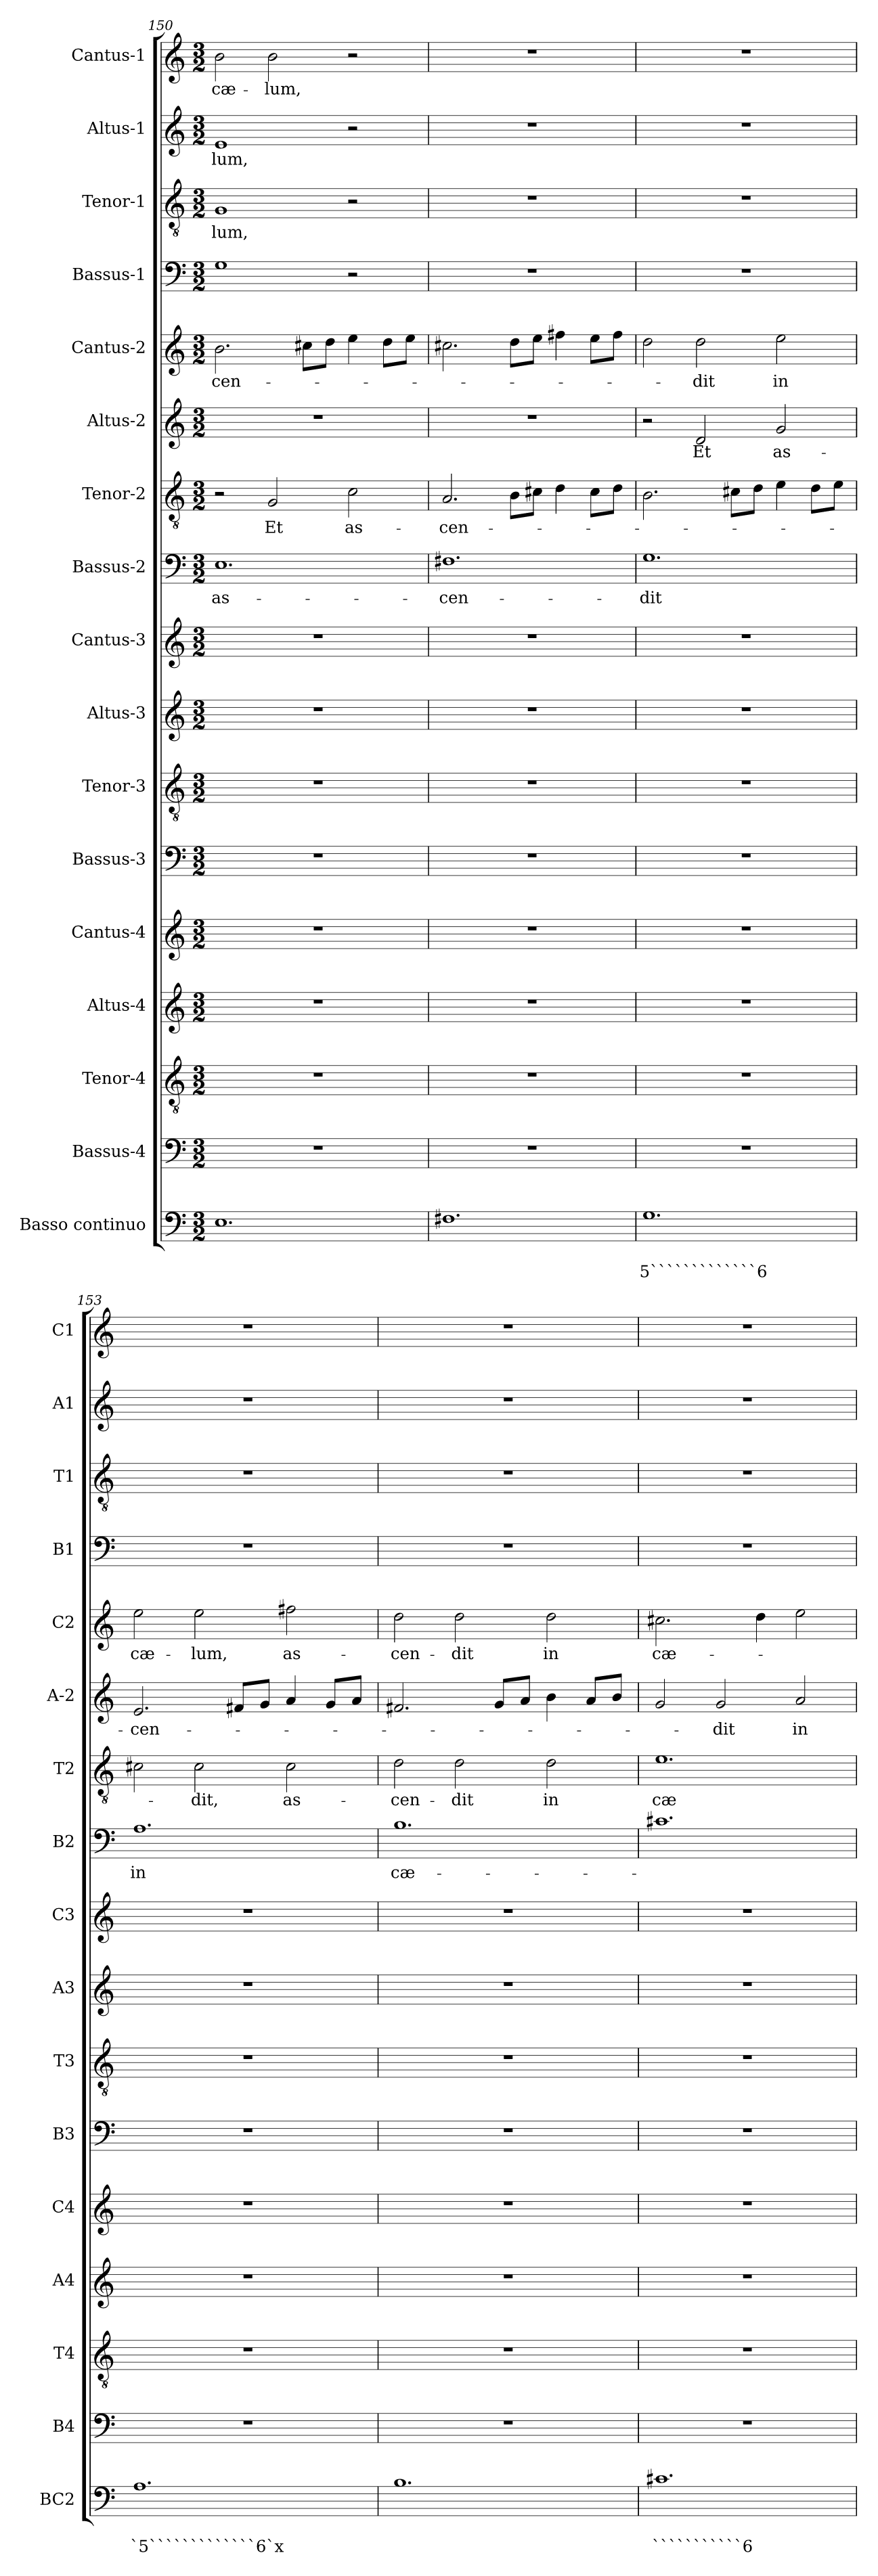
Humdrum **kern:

**kern	**text	**text	**kern	**kern	**kern	**kern	**kern	**kern	**kern	**kern	**kern	**text	**kern	**text	**kern	**text	**kern	**text	**kern	**kern	**text	**kern	**text	**kern	**text
*part17	*part17	*part17	*part16	*part15	*part14	*part13	*part12	*part11	*part10	*part9	*part8	*part8	*part7	*part7	*part6	*part6	*part5	*part5	*part4	*part3	*part3	*part2	*part2	*part1	*part1
*staff17	*staff17	*staff17	*staff16	*staff15	*staff14	*staff13	*staff12	*staff11	*staff10	*staff9	*staff8	*staff8	*staff7	*staff7	*staff6	*staff6	*staff5	*staff5	*staff4	*staff3	*staff3	*staff2	*staff2	*staff1	*staff1
*I"Basso continuo	*	*	*I"Bassus-4	*I"Tenor-4	*I"Altus-4	*I"Cantus-4	*I"Bassus-3	*I"Tenor-3	*I"Altus-3	*I"Cantus-3	*I"Bassus-2	*	*I"Tenor-2	*	*I"Altus-2	*	*I"Cantus-2	*	*I"Bassus-1	*I"Tenor-1	*	*I"Altus-1	*	*I"Cantus-1	*
*I'BC2	*	*	*I'B4	*I'T4	*I'A4	*I'C4	*I'B3	*I'T3	*I'A3	*I'C3	*I'B2	*	*I'T2	*	*I'A-2	*	*I'C2	*	*I'B1	*I'T1	*	*I'A1	*	*I'C1	*
!!LO:PB:g=z
*clefF4	*	*	*clefF4	*clefGv2	*clefG2	*clefG2	*clefF4	*clefGv2	*clefG2	*clefG2	*clefF4	*	*clefGv2	*	*clefG2	*	*clefG2	*	*clefF4	*clefGv2	*	*clefG2	*	*clefG2	*
*k[]	*	*	*k[]	*k[]	*k[]	*k[]	*k[]	*k[]	*k[]	*k[]	*k[]	*	*k[]	*	*k[]	*	*k[]	*	*k[]	*k[]	*	*k[]	*	*k[]	*
*C:	*	*	*C:	*C:	*C:	*C:	*C:	*C:	*C:	*C:	*C:	*	*C:	*	*C:	*	*C:	*	*C:	*C:	*	*C:	*	*C:	*
*M3/2	*	*	*M3/2	*M3/2	*M3/2	*M3/2	*M3/2	*M3/2	*M3/2	*M3/2	*M3/2	*	*M3/2	*	*M3/2	*	*M3/2	*	*M3/2	*M3/2	*	*M3/2	*	*M3/2	*
=150	=150	=150	=150	=150	=150	=150	=150	=150	=150	=150	=150	=150	=150	=150	=150	=150	=150	=150	=150	=150	=150	=150	=150	=150	=150
!	!	!	!	!	!	!	!	!	!	!	!	!LO:LY:b	!	!	!	!	!	!LO:LY:b	!	!	!LO:LY:b	!	!LO:LY:b	!	!LO:LY:b
1.E	.	.	1.r	1.r	1.r	1.r	1.r	1.r	1.r	1.r	1.E	as-	2r	.	1.r	.	2.b\	-cen-	1G	1G	-lum,	1e	-lum,	2b\	cæ-
!	!	!	!	!	!	!	!	!	!	!	!	!	!	!LO:LY:b	!	!	!	!	!	!	!	!	!	!	!LO:LY:b
.	.	.	.	.	.	.	.	.	.	.	.	.	2G/	Et	.	.	.	.	.	.	.	.	.	2b\	-lum,
.	.	.	.	.	.	.	.	.	.	.	.	.	.	.	.	.	8cc#X\L	.	.	.	.	.	.	.	.
.	.	.	.	.	.	.	.	.	.	.	.	.	.	.	.	.	8dd\J	.	.	.	.	.	.	.	.
!	!	!	!	!	!	!	!	!	!	!	!	!	!	!LO:LY:b	!	!	!	!	!	!	!	!	!	!	!
.	.	.	.	.	.	.	.	.	.	.	.	.	2c\	as-	.	.	4ee\	.	2r	2r	.	2r	.	2r	.
.	.	.	.	.	.	.	.	.	.	.	.	.	.	.	.	.	8dd\L	.	.	.	.	.	.	.	.
.	.	.	.	.	.	.	.	.	.	.	.	.	.	.	.	.	8ee\J	.	.	.	.	.	.	.	.
=151	=151	=151	=151	=151	=151	=151	=151	=151	=151	=151	=151	=151	=151	=151	=151	=151	=151	=151	=151	=151	=151	=151	=151	=151	=151
!	!	!	!	!	!	!	!	!	!	!	!	!LO:LY:b	!	!LO:LY:b	!	!	!	!	!	!	!	!	!	!	!
1.F#X	.	.	1.r	1.r	1.r	1.r	1.r	1.r	1.r	1.r	1.F#X	-cen-	2.A/	-cen-	1.r	.	2.cc#X\	.	1.r	1.r	.	1.r	.	1.r	.
.	.	.	.	.	.	.	.	.	.	.	.	.	8B\L	.	.	.	8dd\L	.	.	.	.	.	.	.	.
.	.	.	.	.	.	.	.	.	.	.	.	.	8c#X\J	.	.	.	8ee\J	.	.	.	.	.	.	.	.
.	.	.	.	.	.	.	.	.	.	.	.	.	4d\	.	.	.	4ff#X\	.	.	.	.	.	.	.	.
.	.	.	.	.	.	.	.	.	.	.	.	.	8c#\L	.	.	.	8ee\L	.	.	.	.	.	.	.	.
.	.	.	.	.	.	.	.	.	.	.	.	.	8d\J	.	.	.	8ff#\J	.	.	.	.	.	.	.	.
=152	=152	=152	=152	=152	=152	=152	=152	=152	=152	=152	=152	=152	=152	=152	=152	=152	=152	=152	=152	=152	=152	=152	=152	=152	=152
!	!	!LO:LY:b	!	!	!	!	!	!	!	!	!	!LO:LY:b	!	!	!	!	!	!	!	!	!	!	!	!	!
1.G	.	5`````````````6	1.r	1.r	1.r	1.r	1.r	1.r	1.r	1.r	1.G	-dit	2.B\	.	2r	.	2dd\	.	1.r	1.r	.	1.r	.	1.r	.
!	!	!	!	!	!	!	!	!	!	!	!	!	!	!	!	!LO:LY:b	!	!LO:LY:b	!	!	!	!	!	!	!
.	.	.	.	.	.	.	.	.	.	.	.	.	.	.	2d/	Et	2dd\	-dit	.	.	.	.	.	.	.
.	.	.	.	.	.	.	.	.	.	.	.	.	8c#X\L	.	.	.	.	.	.	.	.	.	.	.	.
.	.	.	.	.	.	.	.	.	.	.	.	.	8d\J	.	.	.	.	.	.	.	.	.	.	.	.
!	!	!	!	!	!	!	!	!	!	!	!	!	!	!	!	!LO:LY:b	!	!LO:LY:b	!	!	!	!	!	!	!
.	.	.	.	.	.	.	.	.	.	.	.	.	4e\	.	2g/	as-	2ee\	in	.	.	.	.	.	.	.
.	.	.	.	.	.	.	.	.	.	.	.	.	8d\L	.	.	.	.	.	.	.	.	.	.	.	.
.	.	.	.	.	.	.	.	.	.	.	.	.	8e\J	.	.	.	.	.	.	.	.	.	.	.	.
=153	=153	=153	=153	=153	=153	=153	=153	=153	=153	=153	=153	=153	=153	=153	=153	=153	=153	=153	=153	=153	=153	=153	=153	=153	=153
!	!	!LO:LY:b	!	!	!	!	!	!	!	!	!	!LO:LY:b	!	!	!	!LO:LY:b	!	!LO:LY:b	!	!	!	!	!	!	!
1.A	.	`5`````````````6`x	1.r	1.r	1.r	1.r	1.r	1.r	1.r	1.r	1.A	in	2c#X\	.	2.e/	-cen-	2ee\	cæ-	1.r	1.r	.	1.r	.	1.r	.
!	!	!	!	!	!	!	!	!	!	!	!	!	!	!LO:LY:b	!	!	!	!LO:LY:b	!	!	!	!	!	!	!
.	.	.	.	.	.	.	.	.	.	.	.	.	2c#\	-dit,	.	.	2ee\	-lum,	.	.	.	.	.	.	.
.	.	.	.	.	.	.	.	.	.	.	.	.	.	.	8f#X/L	.	.	.	.	.	.	.	.	.	.
.	.	.	.	.	.	.	.	.	.	.	.	.	.	.	8g/J	.	.	.	.	.	.	.	.	.	.
!	!	!	!	!	!	!	!	!	!	!	!	!	!	!LO:LY:b	!	!	!	!LO:LY:b	!	!	!	!	!	!	!
.	.	.	.	.	.	.	.	.	.	.	.	.	2c#\	as-	4a/	.	2ff#X\	as-	.	.	.	.	.	.	.
.	.	.	.	.	.	.	.	.	.	.	.	.	.	.	8g/L	.	.	.	.	.	.	.	.	.	.
.	.	.	.	.	.	.	.	.	.	.	.	.	.	.	8a/J	.	.	.	.	.	.	.	.	.	.
=154	=154	=154	=154	=154	=154	=154	=154	=154	=154	=154	=154	=154	=154	=154	=154	=154	=154	=154	=154	=154	=154	=154	=154	=154	=154
!	!	!	!	!	!	!	!	!	!	!	!	!LO:LY:b	!	!LO:LY:b	!	!	!	!LO:LY:b	!	!	!	!	!	!	!
1.B	.	.	1.r	1.r	1.r	1.r	1.r	1.r	1.r	1.r	1.B	cæ-	2d\	-cen-	2.f#X/	.	2dd\	-cen-	1.r	1.r	.	1.r	.	1.r	.
!	!	!	!	!	!	!	!	!	!	!	!	!	!	!LO:LY:b	!	!	!	!LO:LY:b	!	!	!	!	!	!	!
.	.	.	.	.	.	.	.	.	.	.	.	.	2d\	-dit	.	.	2dd\	-dit	.	.	.	.	.	.	.
.	.	.	.	.	.	.	.	.	.	.	.	.	.	.	8g/L	.	.	.	.	.	.	.	.	.	.
.	.	.	.	.	.	.	.	.	.	.	.	.	.	.	8a/J	.	.	.	.	.	.	.	.	.	.
!	!	!	!	!	!	!	!	!	!	!	!	!	!	!LO:LY:b	!	!	!	!LO:LY:b	!	!	!	!	!	!	!
.	.	.	.	.	.	.	.	.	.	.	.	.	2d\	in	4b\	.	2dd\	in	.	.	.	.	.	.	.
.	.	.	.	.	.	.	.	.	.	.	.	.	.	.	8a/L	.	.	.	.	.	.	.	.	.	.
.	.	.	.	.	.	.	.	.	.	.	.	.	.	.	8b/J	.	.	.	.	.	.	.	.	.	.
=155	=155	=155	=155	=155	=155	=155	=155	=155	=155	=155	=155	=155	=155	=155	=155	=155	=155	=155	=155	=155	=155	=155	=155	=155	=155
!	!	!LO:LY:b	!	!	!	!	!	!	!	!	!	!	!	!LO:LY:b	!	!	!	!LO:LY:b	!	!	!	!	!	!	!
1.c#X	.	```````````6	1.r	1.r	1.r	1.r	1.r	1.r	1.r	1.r	1.c#X	.	1.e	cæ-	2g/	.	2.cc#X\	cæ-	1.r	1.r	.	1.r	.	1.r	.
!	!	!	!	!	!	!	!	!	!	!	!	!	!	!	!	!LO:LY:b	!	!	!	!	!	!	!	!	!
.	.	.	.	.	.	.	.	.	.	.	.	.	.	.	2g/	-dit	.	.	.	.	.	.	.	.	.
.	.	.	.	.	.	.	.	.	.	.	.	.	.	.	.	.	4dd\	.	.	.	.	.	.	.	.
!	!	!	!	!	!	!	!	!	!	!	!	!	!	!	!	!LO:LY:b	!	!	!	!	!	!	!	!	!
.	.	.	.	.	.	.	.	.	.	.	.	.	.	.	2a/	in	2ee\	.	.	.	.	.	.	.	.
=	=	=	=	=	=	=	=	=	=	=	=	=	=	=	=	=	=	=	=	=	=	=	=	=	=
*-	*-	*-	*-	*-	*-	*-	*-	*-	*-	*-	*-	*-	*-	*-	*-	*-	*-	*-	*-	*-	*-	*-	*-	*-	*-
